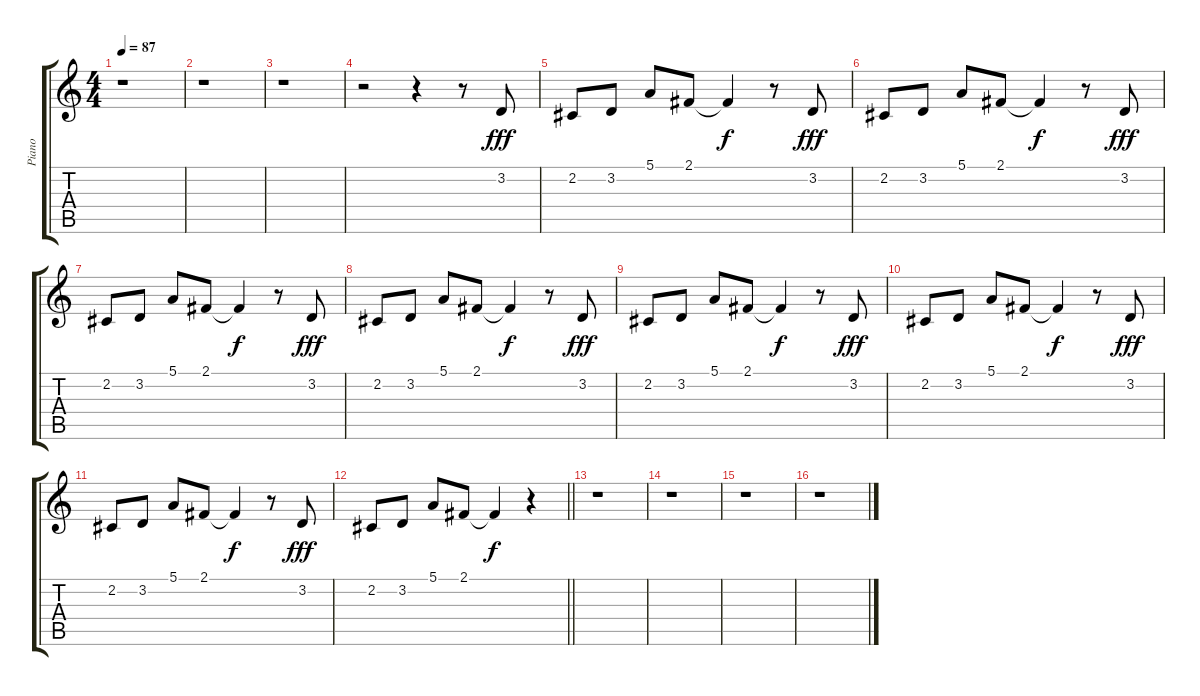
\track ("Piano" "Piano") {instrument acousticgrandpiano}
\staff {score tabs}
\tuning (E4 B3 G3 D3 A2 E2) {hide}
\ts (4 4)
\tempo 87
\clef g2
\ks c
r.1{dy fff} |
r.1 |
r.1 |
r.2 r.4 r.8 3.2.8 |
2.2.8 3.2.8 5.1.8 2.1.8 2.1{t}.4{dy f} r.8 3.2.8{dy fff} |
2.2.8 3.2.8 5.1.8 2.1.8 2.1{t}.4{dy f} r.8 3.2.8{dy fff} |
2.2.8 3.2.8 5.1.8 2.1.8 2.1{t}.4{dy f} r.8 3.2.8{dy fff} |
2.2.8 3.2.8 5.1.8 2.1.8 2.1{t}.4{dy f} r.8 3.2.8{dy fff} |
2.2.8 3.2.8 5.1.8 2.1.8 2.1{t}.4{dy f} r.8 3.2.8{dy fff} |
2.2.8 3.2.8 5.1.8 2.1.8 2.1{t}.4{dy f} r.8 3.2.8{dy fff} |
2.2.8 3.2.8 5.1.8 2.1.8 2.1{t}.4{dy f} r.8 3.2.8{dy fff} |
\barLineRight lightlight
2.2.8 3.2.8 5.1.8 2.1.8 2.1{t}.4{dy f} r.4 |
r.1 |
r.1 |
r.1 |
r.1
